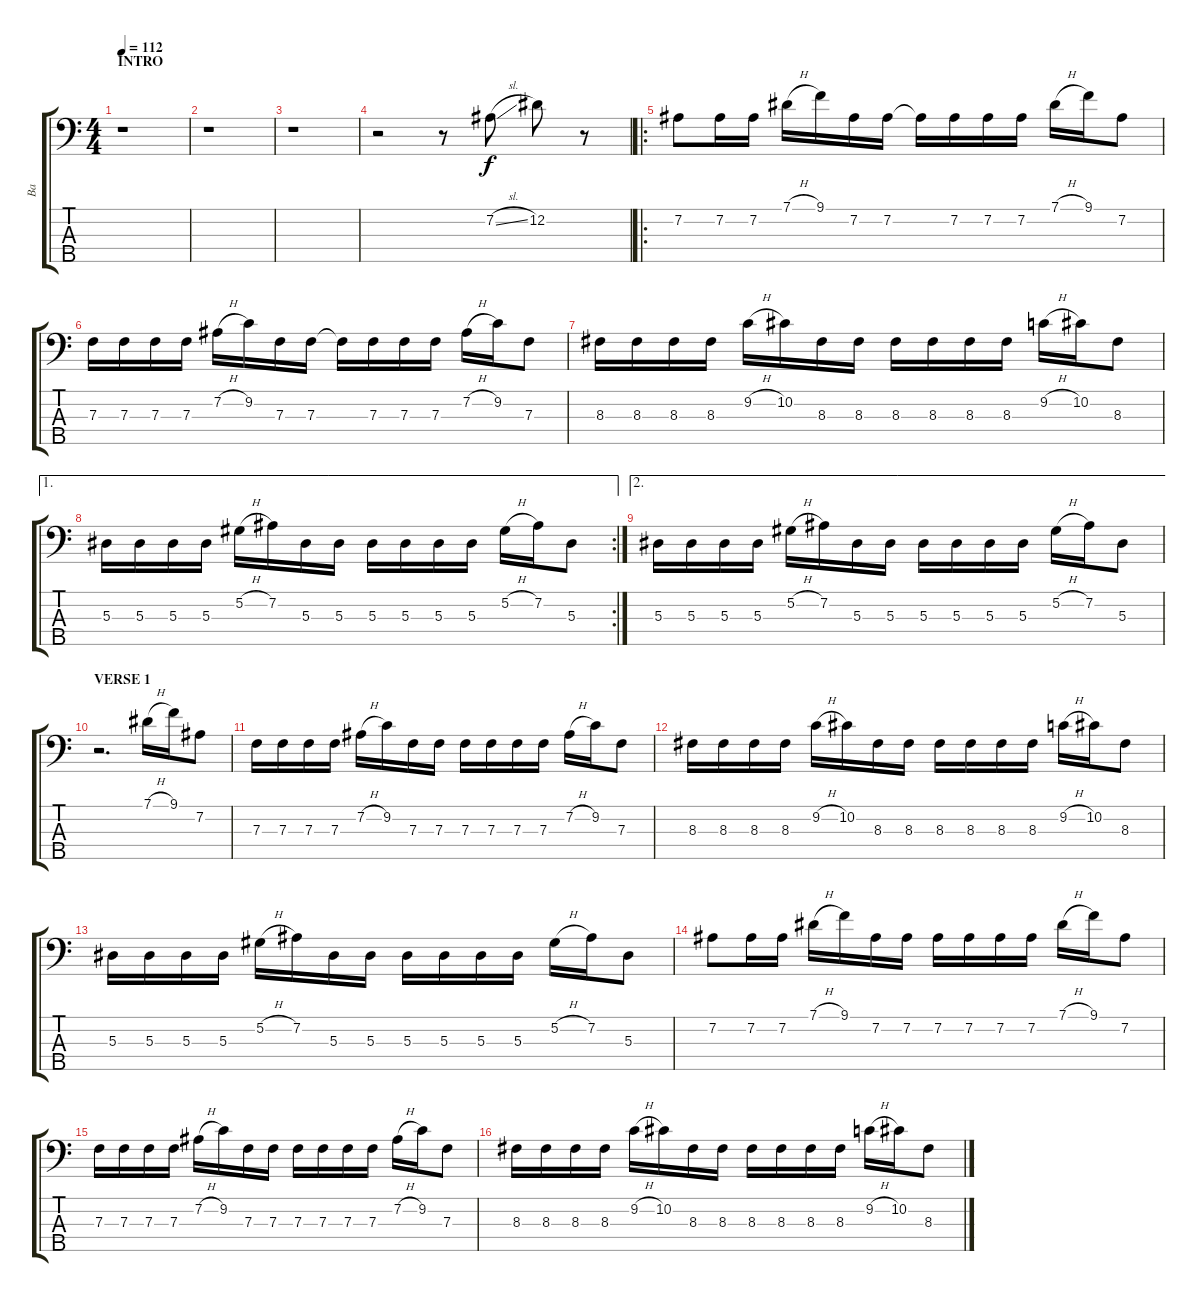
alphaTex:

\track ("Ba" "Ba") {instrument electricbassfinger}
\staff {score tabs}
\tuning (Ab2 Eb2 Bb1 F1 C1) {hide}
\ts (4 4)
\section ("" "INTRO")
\tempo 112
\clef f4
\ks c
r.1{dy f volume 12 instrument electricbassfinger} |
r.1 |
r.1 |
r.2 r.8 7.2{sl}.8 12.2.8 r.8 |
\ro
7.2.8 7.2.16 7.2.16 7.1{h}.16 9.1.16 7.2.16 7.2.16 7.2{t}.16 7.2.16 7.2.16 7.2.16 7.1{h}.16 9.1.16 7.2.8 |
7.3.16 7.3.16 7.3.16 7.3.16 7.2{h}.16 9.2.16 7.3.16 7.3.16 7.3{t}.16 7.3.16 7.3.16 7.3.16 7.2{h}.16 9.2.16 7.3.8 |
8.3.16 8.3.16 8.3.16 8.3.16 9.2{h}.16 10.2.16 8.3.16 8.3.16 8.3.16 8.3.16 8.3.16 8.3.16 9.2{h}.16 10.2.16 8.3.8 |
\ae 1
\rc 2
5.3.16 5.3.16 5.3.16 5.3.16 5.2{h}.16 7.2.16 5.3.16 5.3.16 5.3.16 5.3.16 5.3.16 5.3.16 5.2{h}.16 7.2.16 5.3.8 |
\ae 2
5.3.16 5.3.16 5.3.16 5.3.16 5.2{h}.16 7.2.16 5.3.16 5.3.16 5.3.16 5.3.16 5.3.16 5.3.16 5.2{h}.16 7.2.16 5.3.8 |
\section ("" "VERSE 1")
r.2{d} 7.1{h}.16 9.1.16 7.2.8 |
7.3.16 7.3.16 7.3.16 7.3.16 7.2{h}.16 9.2.16 7.3.16 7.3.16 7.3.16 7.3.16 7.3.16 7.3.16 7.2{h}.16 9.2.16 7.3.8 |
8.3.16 8.3.16 8.3.16 8.3.16 9.2{h}.16 10.2.16 8.3.16 8.3.16 8.3.16 8.3.16 8.3.16 8.3.16 9.2{h}.16 10.2.16 8.3.8 |
5.3.16 5.3.16 5.3.16 5.3.16 5.2{h}.16 7.2.16 5.3.16 5.3.16 5.3.16 5.3.16 5.3.16 5.3.16 5.2{h}.16 7.2.16 5.3.8 |
7.2.8 7.2.16 7.2.16 7.1{h}.16 9.1.16 7.2.16 7.2.16 7.2.16 7.2.16 7.2.16 7.2.16 7.1{h}.16 9.1.16 7.2.8 |
7.3.16 7.3.16 7.3.16 7.3.16 7.2{h}.16 9.2.16 7.3.16 7.3.16 7.3.16 7.3.16 7.3.16 7.3.16 7.2{h}.16 9.2.16 7.3.8 |
8.3.16 8.3.16 8.3.16 8.3.16 9.2{h}.16 10.2.16 8.3.16 8.3.16 8.3.16 8.3.16 8.3.16 8.3.16 9.2{h}.16 10.2.16 8.3.8
